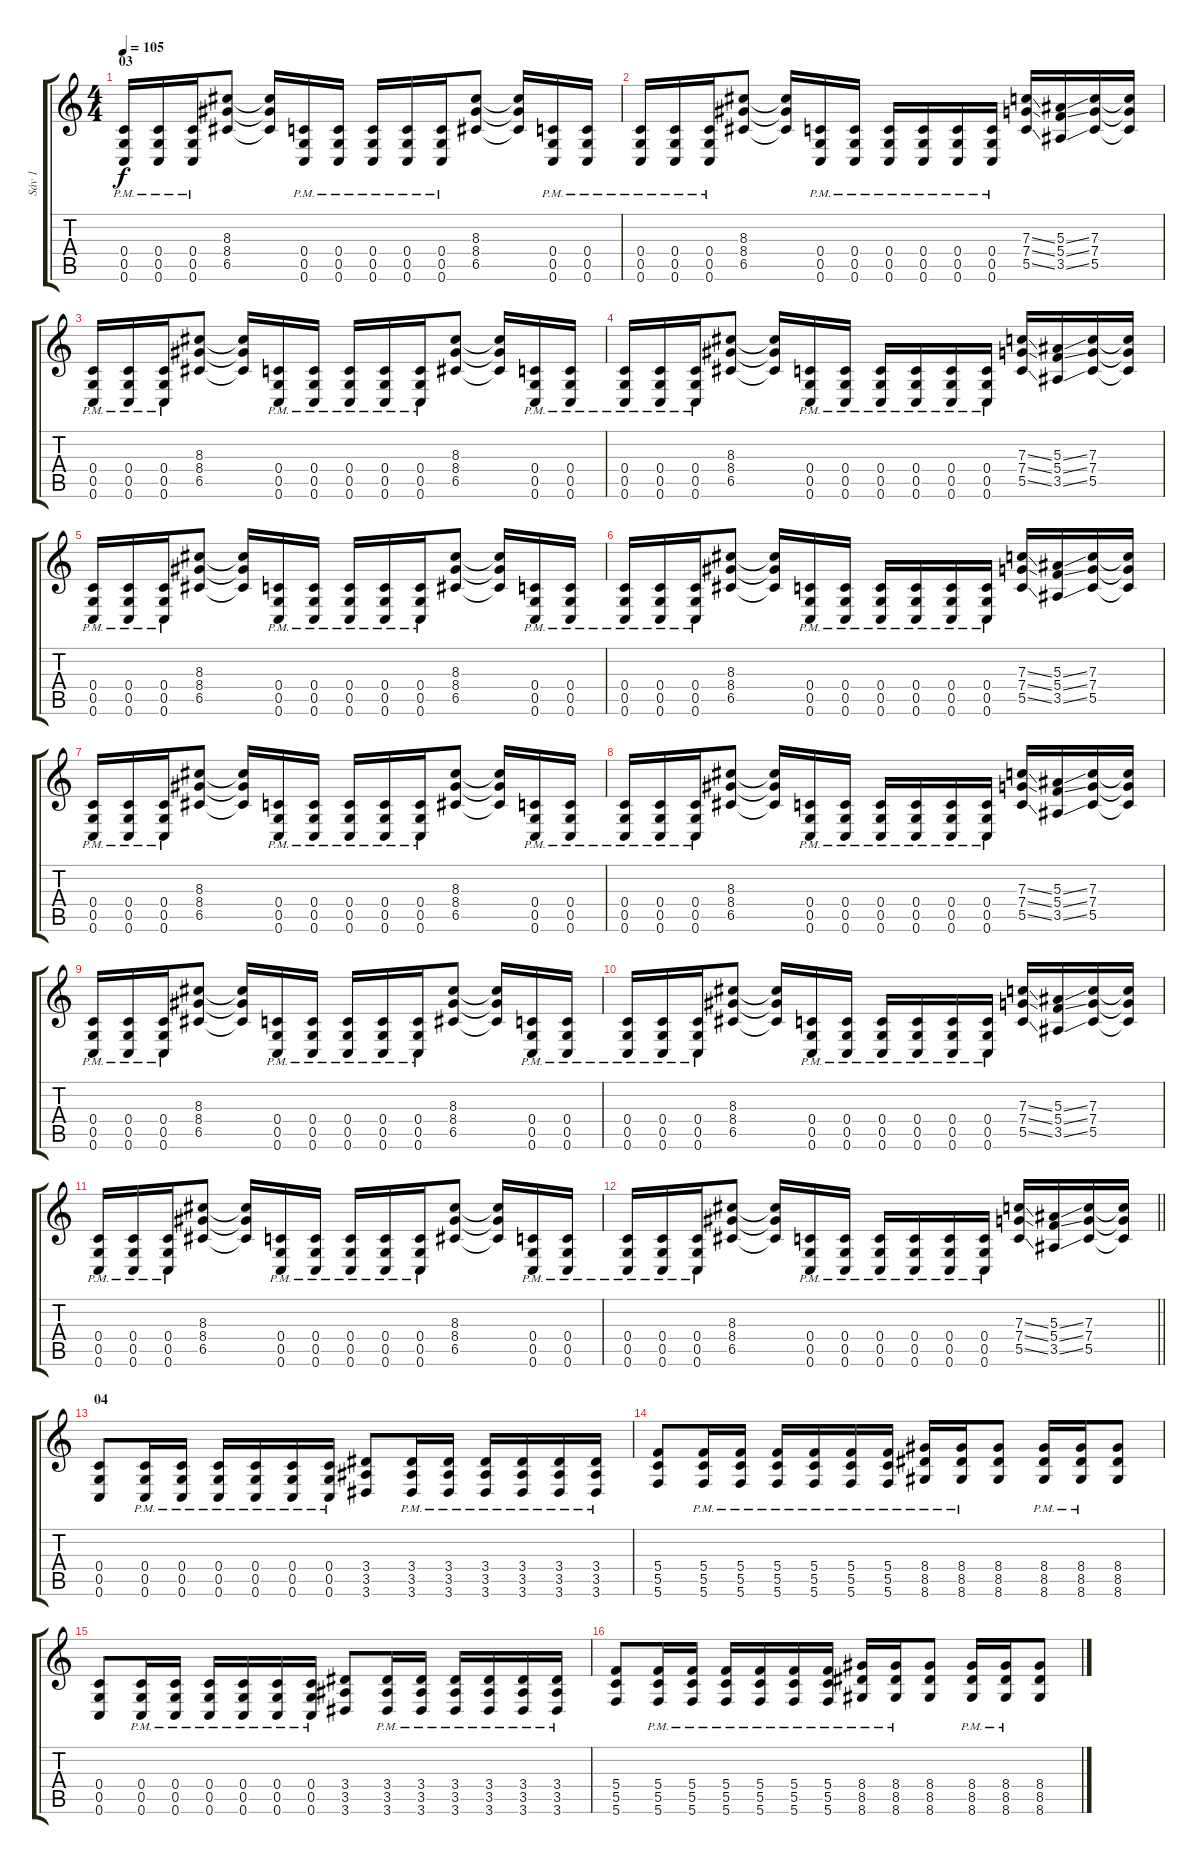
\track ("Sáv 1" "Sáv 1") {instrument distortionguitar}
\staff {score tabs}
\tuning (D4 A3 F3 C3 G2 C2) {hide}
\ts (4 4)
\section ("" "03")
\tempo 105
\clef g2
\ks c
(0.4{pm} 0.5{pm} 0.6{pm}).16{dy f} (0.4{pm} 0.5{pm} 0.6{pm}).16 (0.4{pm} 0.5{pm} 0.6{pm}).16 (8.3 8.4 6.5).8 (8.3{t} 8.4{t} 6.5{t}).16 (0.4{pm} 0.5{pm} 0.6{pm}).16 (0.4{pm} 0.5{pm} 0.6{pm}).16 (0.4{pm} 0.5{pm} 0.6{pm}).16 (0.4{pm} 0.5{pm} 0.6{pm}).16 (0.4{pm} 0.5{pm} 0.6{pm}).16 (8.3 8.4 6.5).8 (8.3{t} 8.4{t} 6.5{t}).16 (0.4{pm} 0.5{pm} 0.6{pm}).16 (0.4{pm} 0.5{pm} 0.6{pm}).16 |
(0.4{pm} 0.5{pm} 0.6{pm}).16 (0.4{pm} 0.5{pm} 0.6{pm}).16 (0.4{pm} 0.5{pm} 0.6{pm}).16 (8.3 8.4 6.5).8 (8.3{t} 8.4{t} 6.5{t}).16 (0.4{pm} 0.5{pm} 0.6{pm}).16 (0.4{pm} 0.5{pm} 0.6{pm}).16 (0.4{pm} 0.5{pm} 0.6{pm}).16 (0.4{pm} 0.5{pm} 0.6{pm}).16 (0.4{pm} 0.5{pm} 0.6{pm}).16 (0.4{pm} 0.5{pm} 0.6{pm}).16 (7.3{ss} 7.4{ss} 5.5{ss}).16 (5.3{ss} 5.4{ss} 3.5{ss}).16 (7.3 7.4 5.5).16 (7.3{t} 7.4{t} 5.5{t}).16 |
(0.4{pm} 0.5{pm} 0.6{pm}).16 (0.4{pm} 0.5{pm} 0.6{pm}).16 (0.4{pm} 0.5{pm} 0.6{pm}).16 (8.3 8.4 6.5).8 (8.3{t} 8.4{t} 6.5{t}).16 (0.4{pm} 0.5{pm} 0.6{pm}).16 (0.4{pm} 0.5{pm} 0.6{pm}).16 (0.4{pm} 0.5{pm} 0.6{pm}).16 (0.4{pm} 0.5{pm} 0.6{pm}).16 (0.4{pm} 0.5{pm} 0.6{pm}).16 (8.3 8.4 6.5).8 (8.3{t} 8.4{t} 6.5{t}).16 (0.4{pm} 0.5{pm} 0.6{pm}).16 (0.4{pm} 0.5{pm} 0.6{pm}).16 |
(0.4{pm} 0.5{pm} 0.6{pm}).16 (0.4{pm} 0.5{pm} 0.6{pm}).16 (0.4{pm} 0.5{pm} 0.6{pm}).16 (8.3 8.4 6.5).8 (8.3{t} 8.4{t} 6.5{t}).16 (0.4{pm} 0.5{pm} 0.6{pm}).16 (0.4{pm} 0.5{pm} 0.6{pm}).16 (0.4{pm} 0.5{pm} 0.6{pm}).16 (0.4{pm} 0.5{pm} 0.6{pm}).16 (0.4{pm} 0.5{pm} 0.6{pm}).16 (0.4{pm} 0.5{pm} 0.6{pm}).16 (7.3{ss} 7.4{ss} 5.5{ss}).16 (5.3{ss} 5.4{ss} 3.5{ss}).16 (7.3 7.4 5.5).16 (7.3{t} 7.4{t} 5.5{t}).16 |
(0.4{pm} 0.5{pm} 0.6{pm}).16 (0.4{pm} 0.5{pm} 0.6{pm}).16 (0.4{pm} 0.5{pm} 0.6{pm}).16 (8.3 8.4 6.5).8 (8.3{t} 8.4{t} 6.5{t}).16 (0.4{pm} 0.5{pm} 0.6{pm}).16 (0.4{pm} 0.5{pm} 0.6{pm}).16 (0.4{pm} 0.5{pm} 0.6{pm}).16 (0.4{pm} 0.5{pm} 0.6{pm}).16 (0.4{pm} 0.5{pm} 0.6{pm}).16 (8.3 8.4 6.5).8 (8.3{t} 8.4{t} 6.5{t}).16 (0.4{pm} 0.5{pm} 0.6{pm}).16 (0.4{pm} 0.5{pm} 0.6{pm}).16 |
(0.4{pm} 0.5{pm} 0.6{pm}).16 (0.4{pm} 0.5{pm} 0.6{pm}).16 (0.4{pm} 0.5{pm} 0.6{pm}).16 (8.3 8.4 6.5).8 (8.3{t} 8.4{t} 6.5{t}).16 (0.4{pm} 0.5{pm} 0.6{pm}).16 (0.4{pm} 0.5{pm} 0.6{pm}).16 (0.4{pm} 0.5{pm} 0.6{pm}).16 (0.4{pm} 0.5{pm} 0.6{pm}).16 (0.4{pm} 0.5{pm} 0.6{pm}).16 (0.4{pm} 0.5{pm} 0.6{pm}).16 (7.3{ss} 7.4{ss} 5.5{ss}).16 (5.3{ss} 5.4{ss} 3.5{ss}).16 (7.3 7.4 5.5).16 (7.3{t} 7.4{t} 5.5{t}).16 |
(0.4{pm} 0.5{pm} 0.6{pm}).16 (0.4{pm} 0.5{pm} 0.6{pm}).16 (0.4{pm} 0.5{pm} 0.6{pm}).16 (8.3 8.4 6.5).8 (8.3{t} 8.4{t} 6.5{t}).16 (0.4{pm} 0.5{pm} 0.6{pm}).16 (0.4{pm} 0.5{pm} 0.6{pm}).16 (0.4{pm} 0.5{pm} 0.6{pm}).16 (0.4{pm} 0.5{pm} 0.6{pm}).16 (0.4{pm} 0.5{pm} 0.6{pm}).16 (8.3 8.4 6.5).8 (8.3{t} 8.4{t} 6.5{t}).16 (0.4{pm} 0.5{pm} 0.6{pm}).16 (0.4{pm} 0.5{pm} 0.6{pm}).16 |
(0.4{pm} 0.5{pm} 0.6{pm}).16 (0.4{pm} 0.5{pm} 0.6{pm}).16 (0.4{pm} 0.5{pm} 0.6{pm}).16 (8.3 8.4 6.5).8 (8.3{t} 8.4{t} 6.5{t}).16 (0.4{pm} 0.5{pm} 0.6{pm}).16 (0.4{pm} 0.5{pm} 0.6{pm}).16 (0.4{pm} 0.5{pm} 0.6{pm}).16 (0.4{pm} 0.5{pm} 0.6{pm}).16 (0.4{pm} 0.5{pm} 0.6{pm}).16 (0.4{pm} 0.5{pm} 0.6{pm}).16 (7.3{ss} 7.4{ss} 5.5{ss}).16 (5.3{ss} 5.4{ss} 3.5{ss}).16 (7.3 7.4 5.5).16 (7.3{t} 7.4{t} 5.5{t}).16 |
(0.4{pm} 0.5{pm} 0.6{pm}).16 (0.4{pm} 0.5{pm} 0.6{pm}).16 (0.4{pm} 0.5{pm} 0.6{pm}).16 (8.3 8.4 6.5).8 (8.3{t} 8.4{t} 6.5{t}).16 (0.4{pm} 0.5{pm} 0.6{pm}).16 (0.4{pm} 0.5{pm} 0.6{pm}).16 (0.4{pm} 0.5{pm} 0.6{pm}).16 (0.4{pm} 0.5{pm} 0.6{pm}).16 (0.4{pm} 0.5{pm} 0.6{pm}).16 (8.3 8.4 6.5).8 (8.3{t} 8.4{t} 6.5{t}).16 (0.4{pm} 0.5{pm} 0.6{pm}).16 (0.4{pm} 0.5{pm} 0.6{pm}).16 |
(0.4{pm} 0.5{pm} 0.6{pm}).16 (0.4{pm} 0.5{pm} 0.6{pm}).16 (0.4{pm} 0.5{pm} 0.6{pm}).16 (8.3 8.4 6.5).8 (8.3{t} 8.4{t} 6.5{t}).16 (0.4{pm} 0.5{pm} 0.6{pm}).16 (0.4{pm} 0.5{pm} 0.6{pm}).16 (0.4{pm} 0.5{pm} 0.6{pm}).16 (0.4{pm} 0.5{pm} 0.6{pm}).16 (0.4{pm} 0.5{pm} 0.6{pm}).16 (0.4{pm} 0.5{pm} 0.6{pm}).16 (7.3{ss} 7.4{ss} 5.5{ss}).16 (5.3{ss} 5.4{ss} 3.5{ss}).16 (7.3 7.4 5.5).16 (7.3{t} 7.4{t} 5.5{t}).16 |
(0.4{pm} 0.5{pm} 0.6{pm}).16 (0.4{pm} 0.5{pm} 0.6{pm}).16 (0.4{pm} 0.5{pm} 0.6{pm}).16 (8.3 8.4 6.5).8 (8.3{t} 8.4{t} 6.5{t}).16 (0.4{pm} 0.5{pm} 0.6{pm}).16 (0.4{pm} 0.5{pm} 0.6{pm}).16 (0.4{pm} 0.5{pm} 0.6{pm}).16 (0.4{pm} 0.5{pm} 0.6{pm}).16 (0.4{pm} 0.5{pm} 0.6{pm}).16 (8.3 8.4 6.5).8 (8.3{t} 8.4{t} 6.5{t}).16 (0.4{pm} 0.5{pm} 0.6{pm}).16 (0.4{pm} 0.5{pm} 0.6{pm}).16 |
\barLineRight lightlight
(0.4{pm} 0.5{pm} 0.6{pm}).16 (0.4{pm} 0.5{pm} 0.6{pm}).16 (0.4{pm} 0.5{pm} 0.6{pm}).16 (8.3 8.4 6.5).8 (8.3{t} 8.4{t} 6.5{t}).16 (0.4{pm} 0.5{pm} 0.6{pm}).16 (0.4{pm} 0.5{pm} 0.6{pm}).16 (0.4{pm} 0.5{pm} 0.6{pm}).16 (0.4{pm} 0.5{pm} 0.6{pm}).16 (0.4{pm} 0.5{pm} 0.6{pm}).16 (0.4{pm} 0.5{pm} 0.6{pm}).16 (7.3{ss} 7.4{ss} 5.5{ss}).16 (5.3{ss} 5.4{ss} 3.5{ss}).16 (7.3 7.4 5.5).16 (7.3{t} 7.4{t} 5.5{t}).16 |
\section ("" "04")
(0.4 0.5 0.6).8 (0.4{pm} 0.5{pm} 0.6{pm}).16 (0.4{pm} 0.5{pm} 0.6{pm}).16 (0.4{pm} 0.5{pm} 0.6{pm}).16 (0.4{pm} 0.5{pm} 0.6{pm}).16 (0.4{pm} 0.5{pm} 0.6{pm}).16 (0.4{pm} 0.5{pm} 0.6{pm}).16 (3.4 3.5 3.6).8 (3.4{pm} 3.5{pm} 3.6{pm}).16 (3.4{pm} 3.5{pm} 3.6{pm}).16 (3.4{pm} 3.5{pm} 3.6{pm}).16 (3.4{pm} 3.5{pm} 3.6{pm}).16 (3.4{pm} 3.5{pm} 3.6{pm}).16 (3.4{pm} 3.5{pm} 3.6{pm}).16 |
(5.4 5.5 5.6).8 (5.4{pm} 5.5{pm} 5.6{pm}).16 (5.4{pm} 5.5{pm} 5.6{pm}).16 (5.4{pm} 5.5{pm} 5.6{pm}).16 (5.4{pm} 5.5{pm} 5.6{pm}).16 (5.4{pm} 5.5{pm} 5.6{pm}).16 (5.4{pm} 5.5{pm} 5.6{pm}).16 (8.4{pm} 8.5{pm} 8.6{pm}).16 (8.4{pm} 8.5{pm} 8.6{pm}).16 (8.4 8.5 8.6).8 (8.4{pm} 8.5{pm} 8.6{pm}).16 (8.4{pm} 8.5{pm} 8.6{pm}).16 (8.4 8.5 8.6).8 |
(0.4 0.5 0.6).8 (0.4{pm} 0.5{pm} 0.6{pm}).16 (0.4{pm} 0.5{pm} 0.6{pm}).16 (0.4{pm} 0.5{pm} 0.6{pm}).16 (0.4{pm} 0.5{pm} 0.6{pm}).16 (0.4{pm} 0.5{pm} 0.6{pm}).16 (0.4{pm} 0.5{pm} 0.6{pm}).16 (3.4 3.5 3.6).8 (3.4{pm} 3.5{pm} 3.6{pm}).16 (3.4{pm} 3.5{pm} 3.6{pm}).16 (3.4{pm} 3.5{pm} 3.6{pm}).16 (3.4{pm} 3.5{pm} 3.6{pm}).16 (3.4{pm} 3.5{pm} 3.6{pm}).16 (3.4{pm} 3.5{pm} 3.6{pm}).16 |
(5.4 5.5 5.6).8 (5.4{pm} 5.5{pm} 5.6{pm}).16 (5.4{pm} 5.5{pm} 5.6{pm}).16 (5.4{pm} 5.5{pm} 5.6{pm}).16 (5.4{pm} 5.5{pm} 5.6{pm}).16 (5.4{pm} 5.5{pm} 5.6{pm}).16 (5.4{pm} 5.5{pm} 5.6{pm}).16 (8.4{pm} 8.5{pm} 8.6{pm}).16 (8.4{pm} 8.5{pm} 8.6{pm}).16 (8.4 8.5 8.6).8 (8.4{pm} 8.5{pm} 8.6{pm}).16 (8.4{pm} 8.5{pm} 8.6{pm}).16 (8.4 8.5 8.6).8
